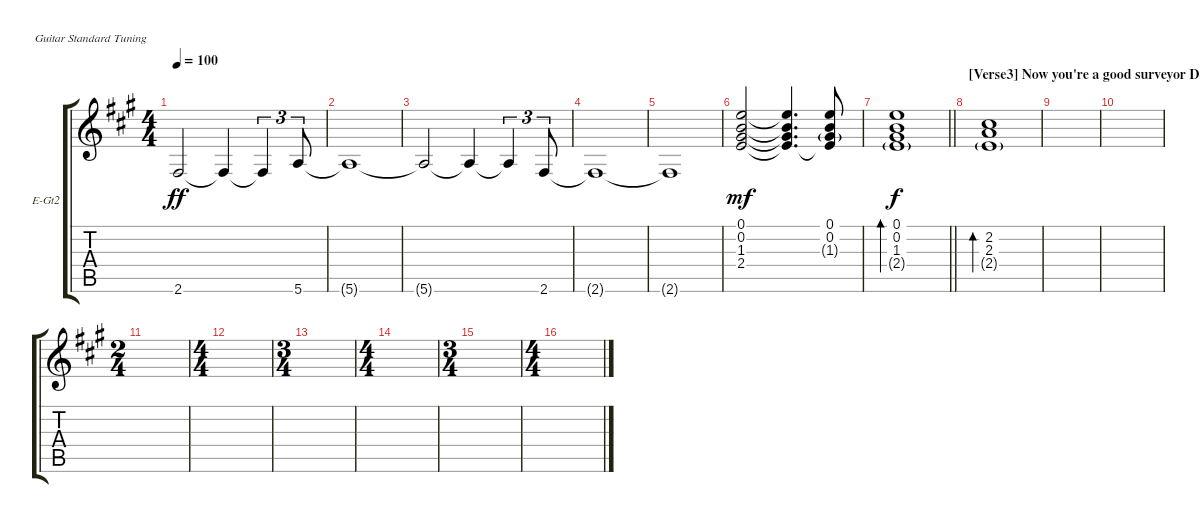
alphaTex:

\bracketExtendMode groupsimilarinstruments
\firstSystemTrackNameOrientation horizontal
\otherSystemsTrackNameOrientation horizontal
\track ("Electric Guitar2" "E-Gt2") {instrument electricguitarjazz}
\staff {score tabs}
\tuning (E4 B3 G3 D3 A2 E2)
\ts (4 4)
\tempo 100
\clef g2
\ks f#minor
2.6{t}.2{dy ff} 2.6{t}.4 2.6{t}.4{tu (3 2)} 5.6.8{tu (3 2)} |
5.6{t}.1 |
5.6{t}.2 5.6{t}.4 5.6{t}.4{tu (3 2)} 2.6.8{tu (3 2)} |
2.6{t}.1 |
2.6{t}.1 |
(0.1 0.2 1.3 2.4).2{dy mf} (0.1{t} 0.2{t} 1.3{t} 2.4{t}).4{d} (0.1 0.2 1.3{g} 2.4{t}).8 |
\barLineRight lightlight
(0.1 0.2 1.3 2.4{g}).1{bd 113 dy f} |
\section ("" "[Verse3] Now you're a good surveyor Dixon, but I swear you'll make me mad")
(2.2 2.3 2.4{g}).1{bd 39} |
|
|
\ts (2 4)
|
\ts (4 4)
|
\ts (3 4)
|
\ts (4 4)
|
\ts (3 4)
|
\ts (4 4)
